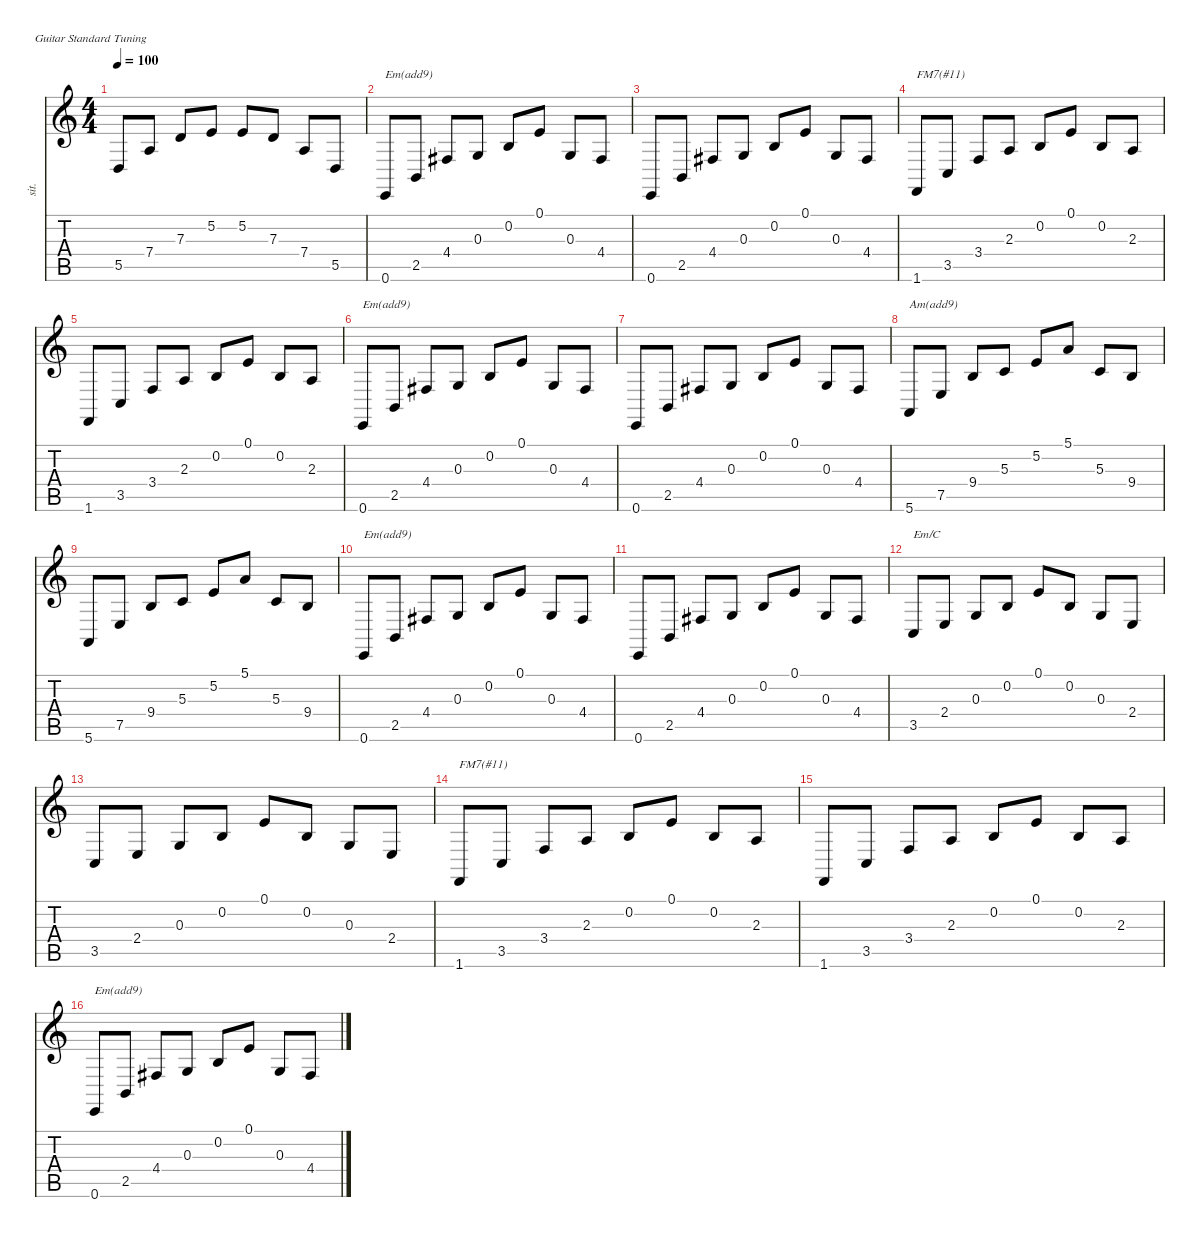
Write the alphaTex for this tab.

\defaultSystemsLayout 4
\hideDynamics
\bracketExtendMode nobrackets
\otherSystemsTrackNameOrientation horizontal
\track ("Sitar" "sit.") {instrument sitar}
\staff {score tabs}
\tuning (E4 B3 G3 D3 A2 E2)
\ts (4 4)
\tempo 100
\clef g2
\ks c
5.5.8{dy f beam Up} 7.4.8{beam Up} 7.3.8{beam Up} 5.2.8{beam Up} 5.2.8{beam Up} 7.3.8{beam Up} 7.4.8{beam Up} 5.5.8{beam Up} |
0.6.8{txt "Em(add9)" beam Up} 2.5.8{beam Up} 4.4{acc #}.8{beam Up} 0.3.8{beam Up} 0.2.8{beam Up} 0.1.8{beam Up} 0.3.8{beam Up} 4.4{acc #}.8{beam Up} |
0.6.8{beam Up} 2.5.8{beam Up} 4.4{acc #}.8{beam Up} 0.3.8{beam Up} 0.2.8{beam Up} 0.1.8{beam Up} 0.3.8{beam Up} 4.4{acc #}.8{beam Up} |
1.6.8{txt "FM7(#11)" beam Up} 3.5.8{beam Up} 3.4.8{beam Up} 2.3.8{beam Up} 0.2.8{beam Up} 0.1.8{beam Up} 0.2.8{beam Up} 2.3.8{beam Up} |
1.6.8{beam Up} 3.5.8{beam Up} 3.4.8{beam Up} 2.3.8{beam Up} 0.2.8{beam Up} 0.1.8{beam Up} 0.2.8{beam Up} 2.3.8{beam Up} |
0.6.8{txt "Em(add9)" beam Up} 2.5.8{beam Up} 4.4{acc #}.8{beam Up} 0.3.8{beam Up} 0.2.8{beam Up} 0.1.8{beam Up} 0.3.8{beam Up} 4.4{acc #}.8{beam Up} |
0.6.8{beam Up} 2.5.8{beam Up} 4.4{acc #}.8{beam Up} 0.3.8{beam Up} 0.2.8{beam Up} 0.1.8{beam Up} 0.3.8{beam Up} 4.4{acc #}.8{beam Up} |
5.6.8{txt "Am(add9)" beam Up} 7.5.8{beam Up} 9.4.8{beam Up} 5.3.8{beam Up} 5.2.8{beam Up} 5.1.8{beam Up} 5.3.8{beam Up} 9.4.8{beam Up} |
5.6.8{beam Up} 7.5.8{beam Up} 9.4.8{beam Up} 5.3.8{beam Up} 5.2.8{beam Up} 5.1.8{beam Up} 5.3.8{beam Up} 9.4.8{beam Up} |
0.6.8{txt "Em(add9)" beam Up} 2.5.8{beam Up} 4.4{acc #}.8{beam Up} 0.3.8{beam Up} 0.2.8{beam Up} 0.1.8{beam Up} 0.3.8{beam Up} 4.4{acc #}.8{beam Up} |
0.6.8{beam Up} 2.5.8{beam Up} 4.4{acc #}.8{beam Up} 0.3.8{beam Up} 0.2.8{beam Up} 0.1.8{beam Up} 0.3.8{beam Up} 4.4{acc #}.8{beam Up} |
3.5.8{txt "Em/C" beam Up} 2.4.8{beam Up} 0.3.8{beam Up} 0.2.8{beam Up} 0.1.8{beam Up} 0.2.8{beam Up} 0.3.8{beam Up} 2.4.8{beam Up} |
3.5.8{beam Up} 2.4.8{beam Up} 0.3.8{beam Up} 0.2.8{beam Up} 0.1.8{beam Up} 0.2.8{beam Up} 0.3.8{beam Up} 2.4.8{beam Up} |
1.6.8{txt "FM7(#11)" beam Up} 3.5.8{beam Up} 3.4.8{beam Up} 2.3.8{beam Up} 0.2.8{beam Up} 0.1.8{beam Up} 0.2.8{beam Up} 2.3.8{beam Up} |
1.6.8{beam Up} 3.5.8{beam Up} 3.4.8{beam Up} 2.3.8{beam Up} 0.2.8{beam Up} 0.1.8{beam Up} 0.2.8{beam Up} 2.3.8{beam Up} |
0.6.8{txt "Em(add9)" beam Up} 2.5.8{beam Up} 4.4{acc #}.8{beam Up} 0.3.8{beam Up} 0.2.8{beam Up} 0.1.8{beam Up} 0.3.8{beam Up} 4.4{acc #}.8{beam Up}
